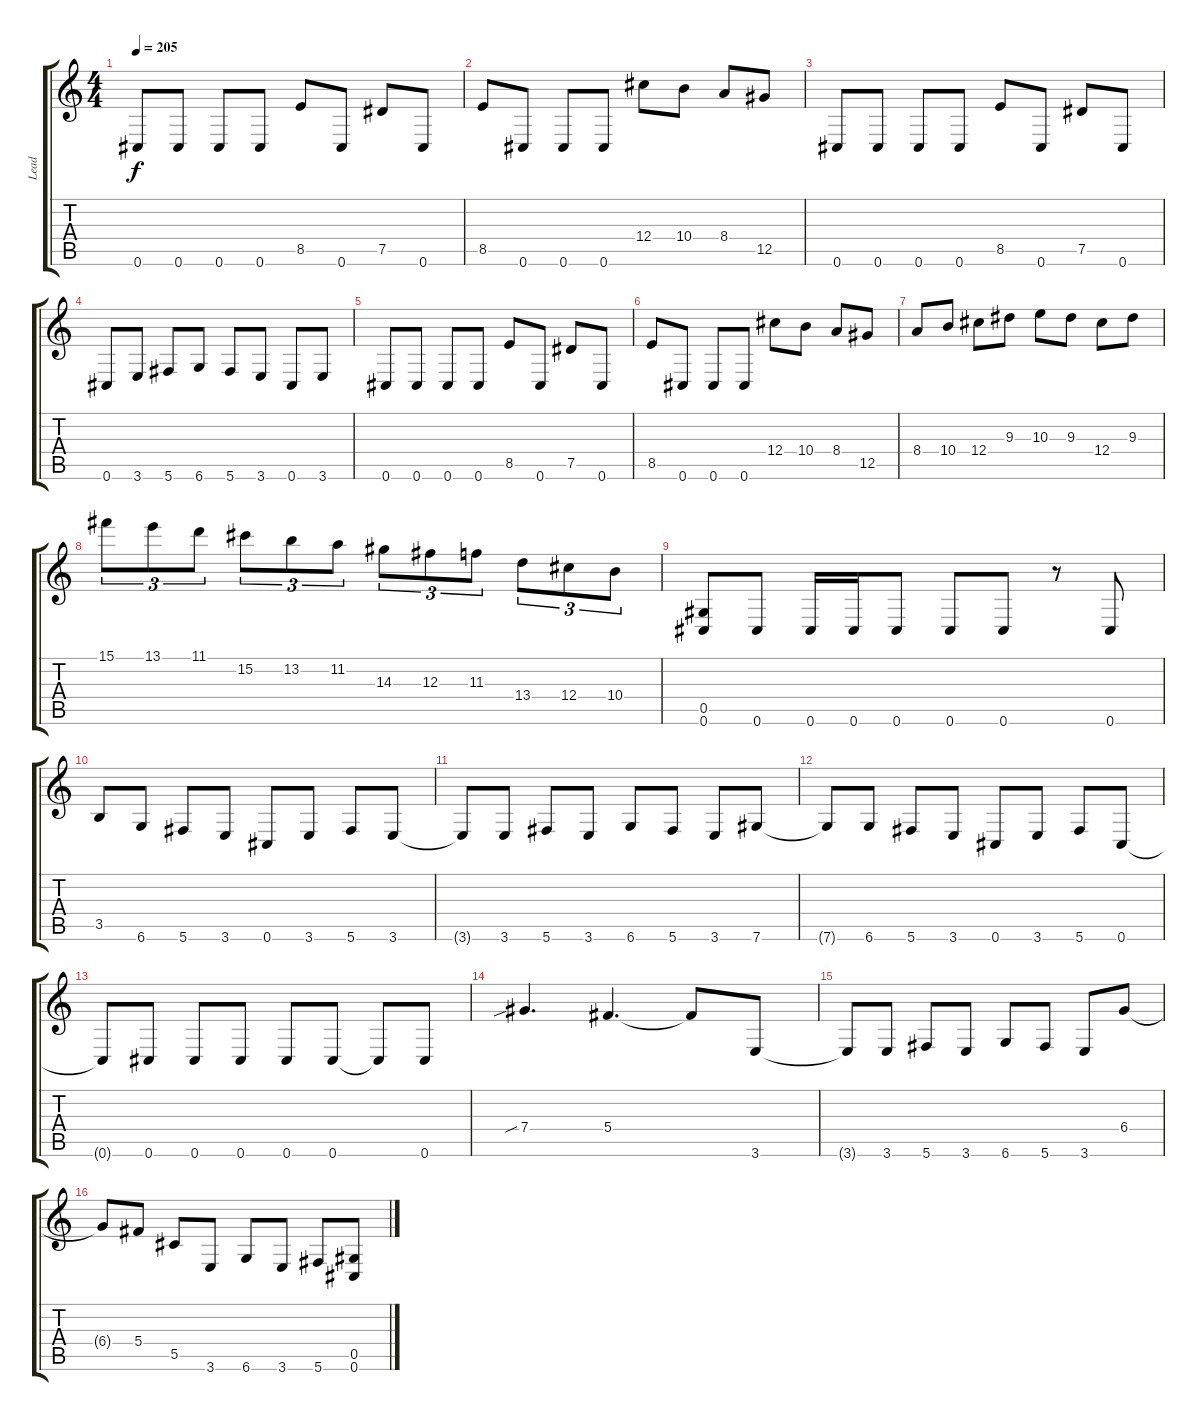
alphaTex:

\track ("Lead" "Lead") {instrument distortionguitar}
\staff {score tabs}
\tuning (Eb4 Bb3 Gb3 Db3 Ab2 Db2) {hide}
\ts (4 4)
\tempo 205
\clef g2
\ks c
0.6.8{dy f} 0.6.8 0.6.8 0.6.8 8.5.8 0.6.8 7.5.8 0.6.8 |
8.5.8 0.6.8 0.6.8 0.6.8 12.4.8 10.4.8 8.4.8 12.5.8 |
0.6.8 0.6.8 0.6.8 0.6.8 8.5.8 0.6.8 7.5.8 0.6.8 |
0.6.8 3.6.8 5.6.8 6.6.8 5.6.8 3.6.8 0.6.8 3.6.8 |
0.6.8 0.6.8 0.6.8 0.6.8 8.5.8 0.6.8 7.5.8 0.6.8 |
8.5.8 0.6.8 0.6.8 0.6.8 12.4.8 10.4.8 8.4.8 12.5.8 |
8.4.8 10.4.8 12.4.8 9.3.8 10.3.8 9.3.8 12.4.8 9.3.8 |
15.1.8{tu (3 2)} 13.1.8{tu (3 2)} 11.1.8{tu (3 2)} 15.2.8{tu (3 2)} 13.2.8{tu (3 2)} 11.2.8{tu (3 2)} 14.3.8{tu (3 2)} 12.3.8{tu (3 2)} 11.3.8{tu (3 2)} 13.4.8{tu (3 2)} 12.4.8{tu (3 2)} 10.4.8{tu (3 2)} |
(0.5 0.6).8 0.6.8 0.6.16 0.6.16 0.6.8 0.6.8 0.6.8 r.8 0.6.8 |
3.5.8 6.6.8 5.6.8 3.6.8 0.6.8 3.6.8 5.6.8 3.6.8 |
3.6{t}.8 3.6.8 5.6.8 3.6.8 6.6.8 5.6.8 3.6.8 7.6.8 |
7.6{t}.8 6.6.8 5.6.8 3.6.8 0.6.8 3.6.8 5.6.8 0.6.8 |
0.6{t}.8 0.6.8 0.6.8 0.6.8 0.6.8 0.6.8 0.6{t}.8 0.6.8 |
7.4{sib}.4{d} 5.4.4{d} 5.4{t}.8 3.6.8 |
3.6{t}.8 3.6.8 5.6.8 3.6.8 6.6.8 5.6.8 3.6.8 6.4.8 |
6.4{t}.8 5.4.8 5.5.8 3.6.8 6.6.8 3.6.8 5.6.8 (0.5 0.6).8
